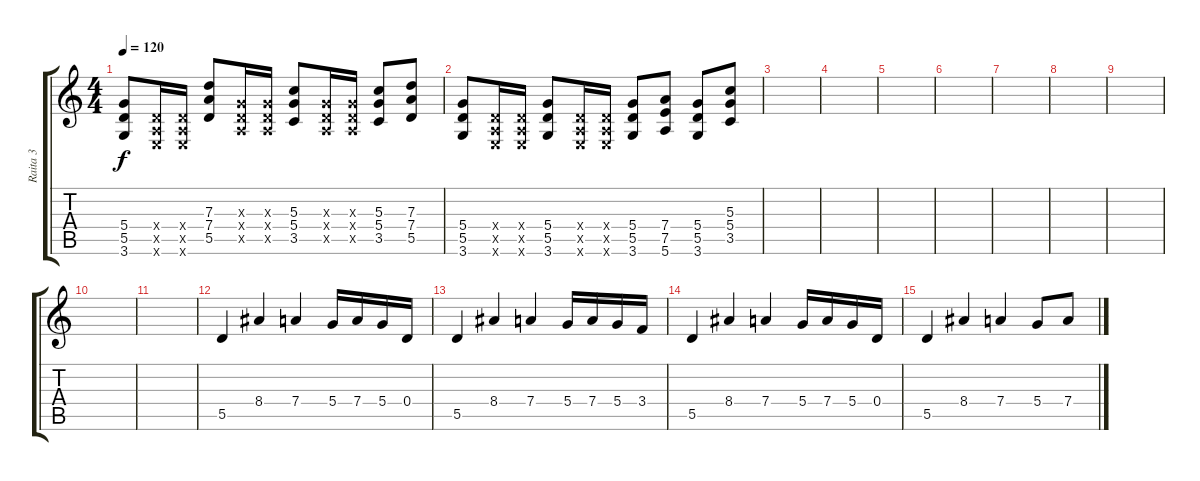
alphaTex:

\track ("Raita 3" "Raita 3") {instrument overdrivenguitar}
\staff {score tabs}
\tuning (E4 B3 G3 D3 A2 E2) {hide}
\ts (4 4)
\tempo 120
\clef g2
\ks c
(5.4 5.5 3.6).8{dy f} (0.4{x} 0.5{x} 0.6{x}).16 (0.4{x} 0.5{x} 0.6{x}).16 (7.3 7.4 5.5).8 (0.3{x} 0.4{x} 0.5{x}).16 (0.3{x} 0.4{x} 0.5{x}).16 (5.3 5.4 3.5).8 (0.3{x} 0.4{x} 0.5{x}).16 (0.3{x} 0.4{x} 0.5{x}).16 (5.3 5.4 3.5).8 (7.3 7.4 5.5).8 |
(5.4 5.5 3.6).8 (0.4{x} 0.5{x} 0.6{x}).16 (0.4{x} 0.5{x} 0.6{x}).16 (5.4 5.5 3.6).8 (0.4{x} 0.5{x} 0.6{x}).16 (0.4{x} 0.5{x} 0.6{x}).16 (5.4 5.5 3.6).8 (7.4 7.5 5.6).8 (5.4 5.5 3.6).8 (5.3 5.4 3.5).8 |
|
|
|
|
|
|
|
|
|
5.5.4 8.4.4 7.4.4 5.4.16 7.4.16 5.4.16 0.4.16 |
5.5.4 8.4.4 7.4.4 5.4.16 7.4.16 5.4.16 3.4.16 |
5.5.4 8.4.4 7.4.4 5.4.16 7.4.16 5.4.16 0.4.16 |
5.5.4 8.4.4 7.4.4 5.4.8 7.4.8
